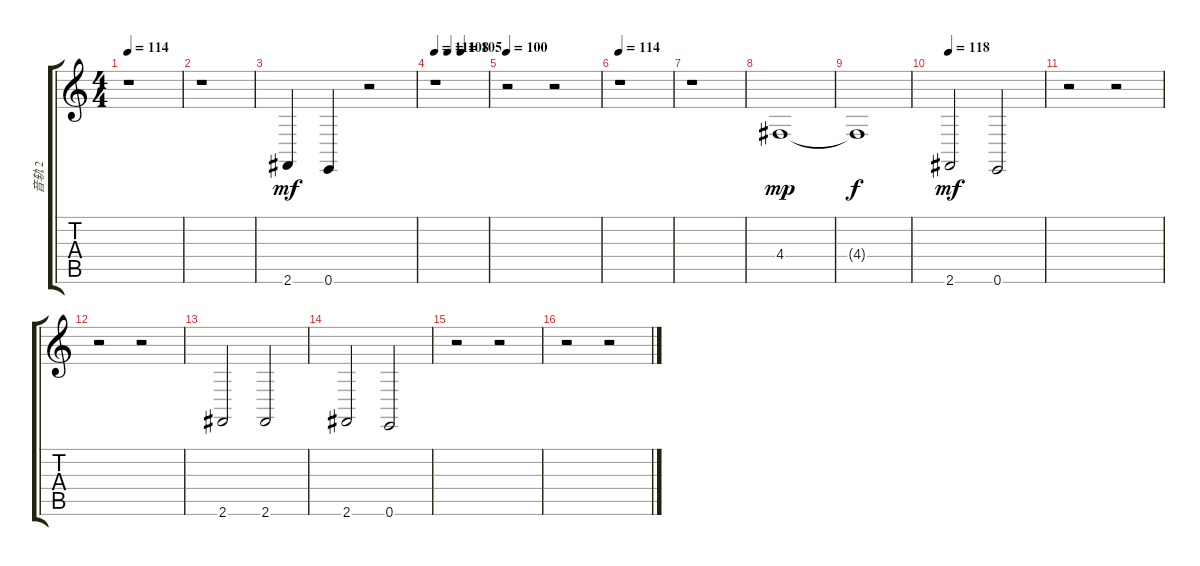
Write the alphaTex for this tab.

\track ("音轨 2" "音轨 2") {instrument stringensemble1}
\staff {score tabs}
\tuning (E4 B3 G3 D3 A2 E2) {hide}
\ts (4 4)
\tempo 114
\clef g2
\ks c
r.1{dy mf instrument stringensemble1} |
r.1 |
2.6.4 0.6.4 r.2 |
\tempo 111
\tempo (108 0.25)
\tempo (105 0.5)
r.1 |
\tempo 100
r.2 r.2 |
\tempo 114
r.1 |
r.1 |
4.4.1{dy mp} |
4.4{t}.1{dy f} |
\tempo 118
2.6.2{dy mf} 0.6.2 |
r.2 r.2 |
r.2 r.2 |
2.6.2 2.6.2 |
2.6.2 0.6.2 |
r.2 r.2 |
r.2 r.2
